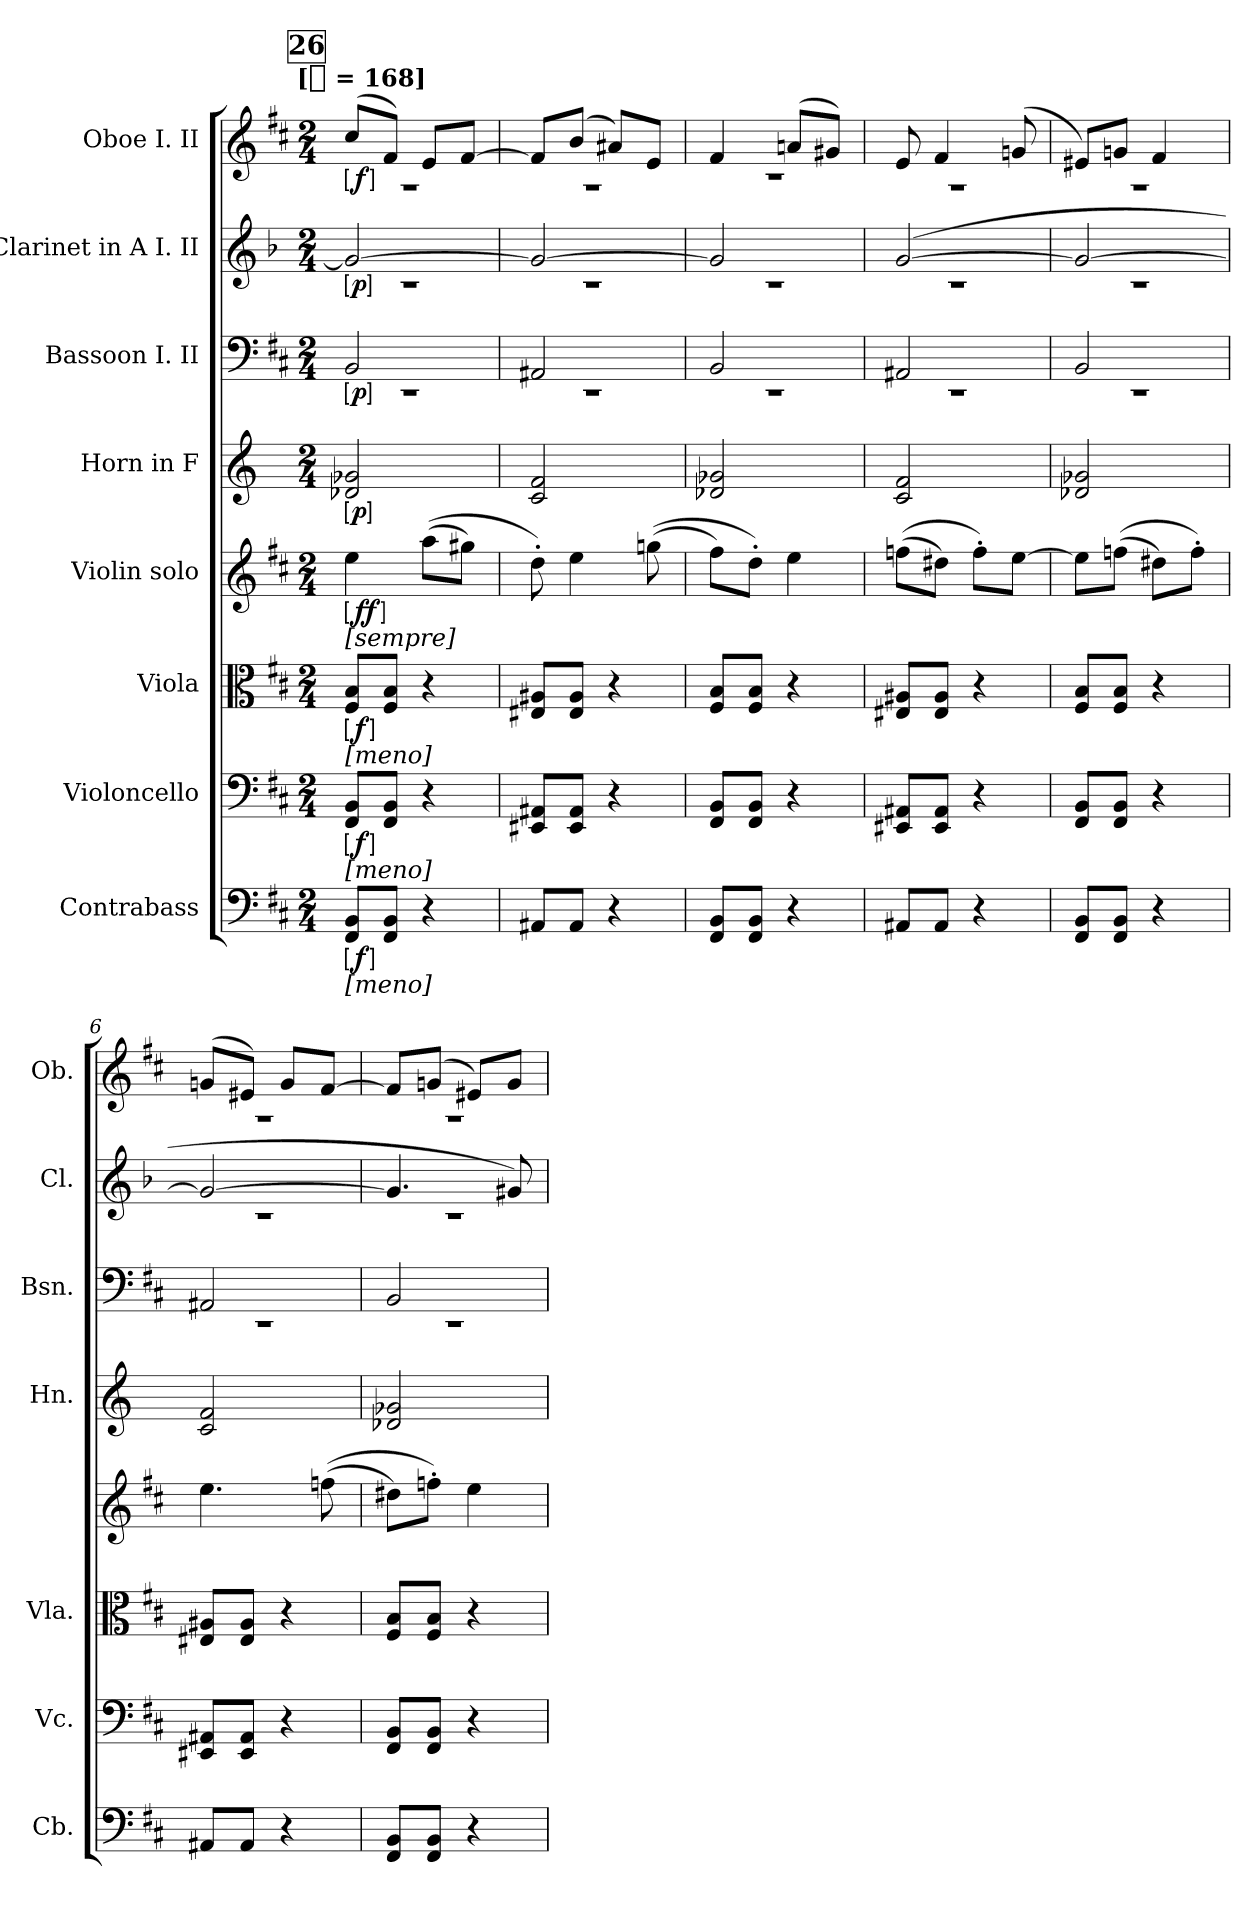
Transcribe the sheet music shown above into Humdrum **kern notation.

**kern	**dynam	**kern	**dynam	**kern	**dynam	**kern	**dynam	**kern	**dynam	**kern	**dynam	**kern	**dynam	**kern	**dynam
*part8	*part8	*part7	*part7	*part6	*part6	*part5	*part5	*part4	*part4	*part3	*part3	*part2	*part2	*part1	*part1
*staff8	*staff8	*staff7	*staff7	*staff6	*staff6	*staff5	*staff5	*staff4	*staff4	*staff3	*staff3	*staff2	*staff2	*staff1	*staff1
*I"Contrabass	*	*I"Violoncello	*	*I"Viola	*	*I"Violin solo	*	*I"Horn in F	*	*I"Bassoon I. II	*	*I"Clarinet in A I. II	*	*I"Oboe I. II	*
*I'Cb.	*	*I'Vc.	*	*I'Vla.	*	*	*	*I'Hn.	*	*I'Bsn.	*	*I'Cl.	*	*I'Ob.	*
*clefF4	*	*clefF4	*	*clefC3	*	*clefG2	*	*clefG2	*	*clefF4	*	*clefG2	*	*clefG2	*
*	*	*	*	*	*	*	*	*ITrd4c7	*	*	*	*ITrd2c3	*	*	*
*k[f#c#]	*	*k[f#c#]	*	*k[f#c#]	*	*k[f#c#]	*	*k[b-]	*	*k[f#c#]	*	*k[f#c#]	*	*k[f#c#]	*
*D:	*	*D:	*	*D:	*	*D:	*	*F:	*	*D:	*	*D:	*	*D:	*
!!LO:TX:omd:t=[[quarter] = 168]
*M2/4	*	*M2/4	*	*M2/4	*	*M2/4	*	*M2/4	*	*M2/4	*	*M2/4	*	*M2/4	*
*MM168	*	*MM168	*	*MM168	*	*MM168	*	*MM168	*	*MM168	*	*MM168	*	*MM168	*
!!LO:REH:place=s1:t=26
=129	=129	=129	=129	=129	=129	=129	=129	=129	=129	=129	=129	=129	=129	=129	=129
*	*	*	*	*	*	*	*	*	*	*^	*	*^	*	*^	*
!	!	!	!	!	!	!LO:TX:b:t=[sempre]	!	!	!	!	!	!	!	!	!	!	!	!
!	!	!	!	!LO:TX:b:t=[meno]	!	!	!	!	!	!	!	!	!	!	!	!	!	!
!	!	!LO:TX:b:t=[meno]	!	!	!	!	!	!	!	!	!	!	!	!	!	!	!	!
!LO:TX:b:t=[meno]	!	!	!	!	!	!	!	!	!	!	!	!	!	!	!	!	!	!
!	!LO:DY:ed=brack	!	!LO:DY:ed=brack	!	!LO:DY:ed=brack	!	!LO:DY:ed=brack	!	!LO:DY:ed=brack	!	!	!LO:DY:ed=brack	!	!	!LO:DY:ed=brack	!	!	!LO:DY:ed=brack
8FF# 8BBL	f	8FF# 8BBL	f	8F# 8BL	f	4ee	ff	2G-X 2c-X	p	2BB	2r	p	2e_	2r	p	(8cc#/L	2r	f
8FF# 8BBJ	.	8FF# 8BBJ	.	8F# 8BJ	.	.	.	.	.	.	.	.	.	.	.	8f#/J)	.	.
4r	.	4r	.	4r	.	((8aa\L	.	.	.	.	.	.	.	.	.	8e/L	.	.
.	.	.	.	.	.	8gg#X\J)	.	.	.	.	.	.	.	.	.	[8f#/J	.	.
=130	=130	=130	=130	=130	=130	=130	=130	=130	=130	=130	=130	=130	=130	=130	=130	=130	=130	=130
8AA#XL	.	8EE#X 8AA#XL	.	8E#X 8A#XL	.	8dd')	.	2F 2B-	.	2AA#X	2r	.	2e_	2r	.	8f#/L]	2r	.
8AA#J	.	8EE# 8AA#J	.	8E# 8A#J	.	4ee	.	.	.	.	.	.	.	.	.	(8b/J	.	.
4r	.	4r	.	4r	.	.	.	.	.	.	.	.	.	.	.	8a#X/L)	.	.
.	.	.	.	.	.	((8ggn	.	.	.	.	.	.	.	.	.	8e/J	.	.
=131	=131	=131	=131	=131	=131	=131	=131	=131	=131	=131	=131	=131	=131	=131	=131	=131	=131	=131
8FF# 8BBL	.	8FF# 8BBL	.	8F# 8BL	.	8ff#\L)	.	2G-X 2c-X	.	2BB	2r	.	2e]	2r	.	4f#	2r	.
8FF# 8BBJ	.	8FF# 8BBJ	.	8F# 8BJ	.	8dd'\J)	.	.	.	.	.	.	.	.	.	.	.	.
4r	.	4r	.	4r	.	4ee	.	.	.	.	.	.	.	.	.	(8an/L	.	.
.	.	.	.	.	.	.	.	.	.	.	.	.	.	.	.	8g#X/J)	.	.
=4	=4	=4	=4	=4	=4	=4	=4	=4	=4	=4	=4	=4	=4	=4	=4	=4	=4	=4
8AA#XL	.	8EE#X 8AA#XL	.	8E#X 8A#XL	.	((8ffn\L	.	2F 2B-	.	2AA#X	2r	.	([2e	2r	.	8e	2r	.
8AA#J	.	8EE# 8AA#J	.	8E# 8A#J	.	8dd#X\J)	.	.	.	.	.	.	.	.	.	4f#	.	.
4r	.	4r	.	4r	.	8ff'\L)	.	.	.	.	.	.	.	.	.	.	.	.
.	.	.	.	.	.	[8ee\J	.	.	.	.	.	.	.	.	.	(8gn	.	.
=5	=5	=5	=5	=5	=5	=5	=5	=5	=5	=5	=5	=5	=5	=5	=5	=5	=5	=5
8FF# 8BBL	.	8FF# 8BBL	.	8F# 8BL	.	8ee\L]	.	2G-X 2c-X	.	2BB	2r	.	2e_	2r	.	8e#X/L)	2r	.
8FF# 8BBJ	.	8FF# 8BBJ	.	8F# 8BJ	.	((8ffn\J	.	.	.	.	.	.	.	.	.	8gn/J	.	.
4r	.	4r	.	4r	.	8dd#X\L)	.	.	.	.	.	.	.	.	.	4f#	.	.
.	.	.	.	.	.	8ff'\J)	.	.	.	.	.	.	.	.	.	.	.	.
=6	=6	=6	=6	=6	=6	=6	=6	=6	=6	=6	=6	=6	=6	=6	=6	=6	=6	=6
8AA#XL	.	8EE#X 8AA#XL	.	8E#X 8A#XL	.	4.ee	.	2F 2B-	.	2AA#X	2r	.	2e_	2r	.	(8gn/L	2r	.
8AA#J	.	8EE# 8AA#J	.	8E# 8A#J	.	.	.	.	.	.	.	.	.	.	.	8e#X/J)	.	.
4r	.	4r	.	4r	.	.	.	.	.	.	.	.	.	.	.	8g/L	.	.
.	.	.	.	.	.	((8ffn	.	.	.	.	.	.	.	.	.	[8f#/J	.	.
=7	=7	=7	=7	=7	=7	=7	=7	=7	=7	=7	=7	=7	=7	=7	=7	=7	=7	=7
8FF# 8BBL	.	8FF# 8BBL	.	8F# 8BL	.	8dd#X\L)	.	2G-X 2c-X	.	2BB	2r	.	4.e]	2r	.	8f#/L]	2r	.
8FF# 8BBJ	.	8FF# 8BBJ	.	8F# 8BJ	.	8ffn'\J)	.	.	.	.	.	.	.	.	.	(8gn/J	.	.
4r	.	4r	.	4r	.	4ee	.	.	.	.	.	.	.	.	.	8e#X/L)	.	.
.	.	.	.	.	.	.	.	.	.	.	.	.	8e#X)	.	.	8g/J	.	.
*	*	*	*	*	*	*	*	*	*	*v	*v	*	*	*	*	*v	*v	*
*	*	*	*	*	*	*	*	*	*	*	*	*v	*v	*	*	*
=	=	=	=	=	=	=	=	=	=	=	=	=	=	=	=
*-	*-	*-	*-	*-	*-	*-	*-	*-	*-	*-	*-	*-	*-	*-	*-
